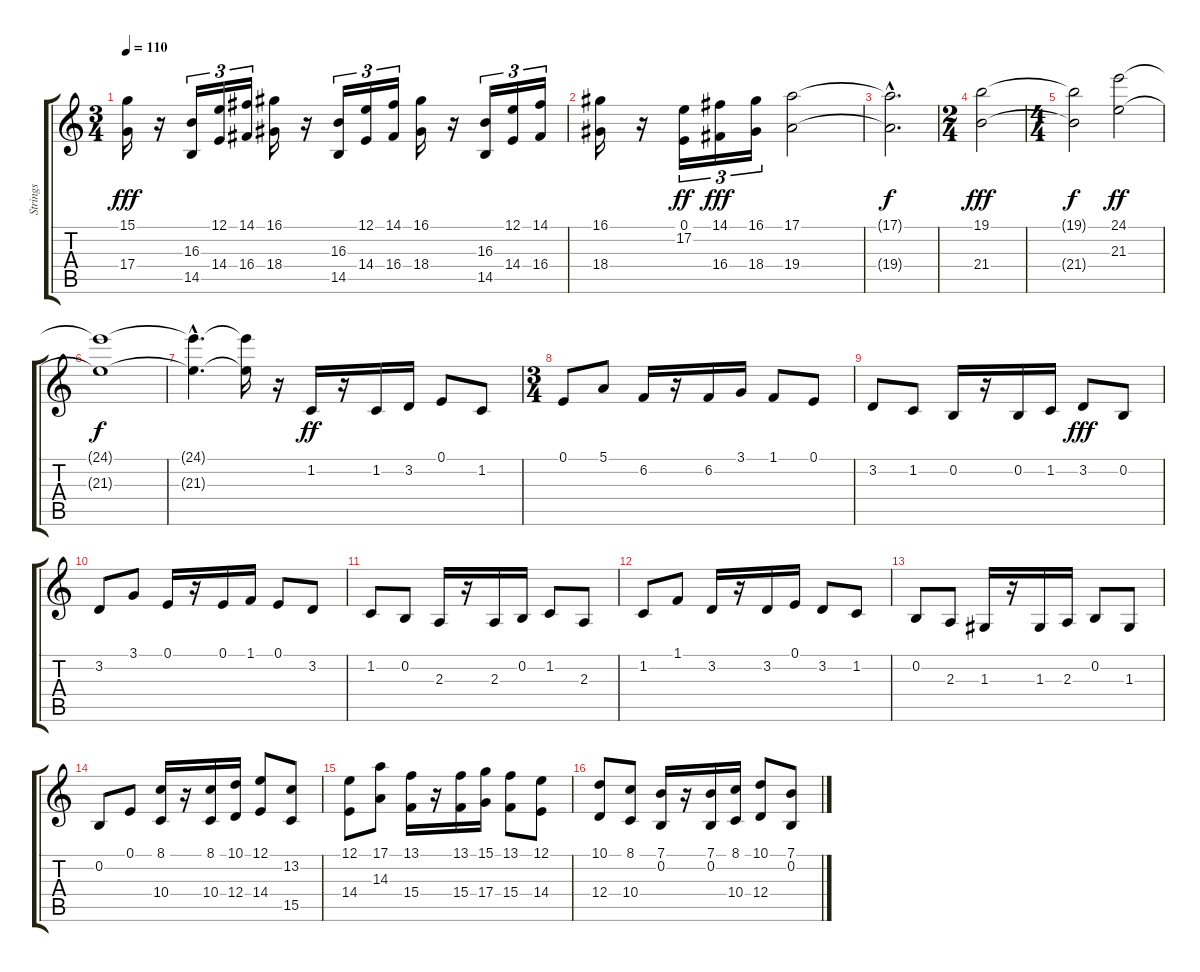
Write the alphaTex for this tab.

\track ("Strings" "Strings") {instrument stringensemble1}
\staff {score tabs}
\tuning (E4 B3 G3 D3 A2 E2) {hide}
\ts (3 4)
\tempo 110
\clef g2
\ks c
(15.1 17.4).16{dy fff} r.16 (16.3 14.5).16{tu (3 2)} (12.1 14.4).16{tu (3 2)} (14.1 16.4).16{tu (3 2)} (16.1 18.4).16 r.16 (16.3 14.5).16{tu (3 2)} (12.1 14.4).16{tu (3 2)} (14.1 16.4).16{tu (3 2)} (16.1 18.4).16 r.16 (16.3 14.5).16{tu (3 2)} (12.1 14.4).16{tu (3 2)} (14.1 16.4).16{tu (3 2)} |
(16.1 18.4).16 r.16 (0.1 17.2).16{tu (3 2) dy ff} (14.1 16.4).16{tu (3 2) dy fff} (16.1 18.4).16{tu (3 2)} (17.1 19.4).2 |
(17.1{hac t} 19.4{hac t}).2{d dy f} |
\ts (2 4)
(19.1 21.4).2{dy fff} |
\ts (4 4)
(19.1{t} 21.4{t}).2{dy f} (24.1 21.3).2{dy ff} |
(24.1{t} 21.3{t}).1{dy f} |
(24.1{hac t} 21.3{hac t}).4{d} (24.1{t} 21.3{t}).16 r.16 1.2.16{dy ff} r.16 1.2.16 3.2.16 0.1.8 1.2.8 |
\ts (3 4)
0.1.8 5.1.8 6.2.16 r.16 6.2.16 3.1.16 1.1.8 0.1.8 |
3.2.8 1.2.8 0.2.16 r.16 0.2.16 1.2.16 3.2.8{dy fff} 0.2.8 |
3.2.8 3.1.8 0.1.16 r.16 0.1.16 1.1.16 0.1.8 3.2.8 |
1.2.8 0.2.8 2.3.16 r.16 2.3.16 0.2.16 1.2.8 2.3.8 |
1.2.8 1.1.8 3.2.16 r.16 3.2.16 0.1.16 3.2.8 1.2.8 |
0.2.8 2.3.8 1.3.16 r.16 1.3.16 2.3.16 0.2.8 1.3.8 |
0.2.8 0.1.8 (8.1 10.4).16 r.16 (8.1 10.4).16 (10.1 12.4).16 (12.1 14.4).8 (13.2 15.5).8 |
(12.1 14.4).8 (17.1 14.3).8 (13.1 15.4).16 r.16 (13.1 15.4).16 (15.1 17.4).16 (13.1 15.4).8 (12.1 14.4).8 |
(10.1 12.4).8 (8.1 10.4).8 (7.1 0.2).16 r.16 (7.1 0.2).16 (8.1 10.4).16 (10.1 12.4).8 (7.1 0.2).8
